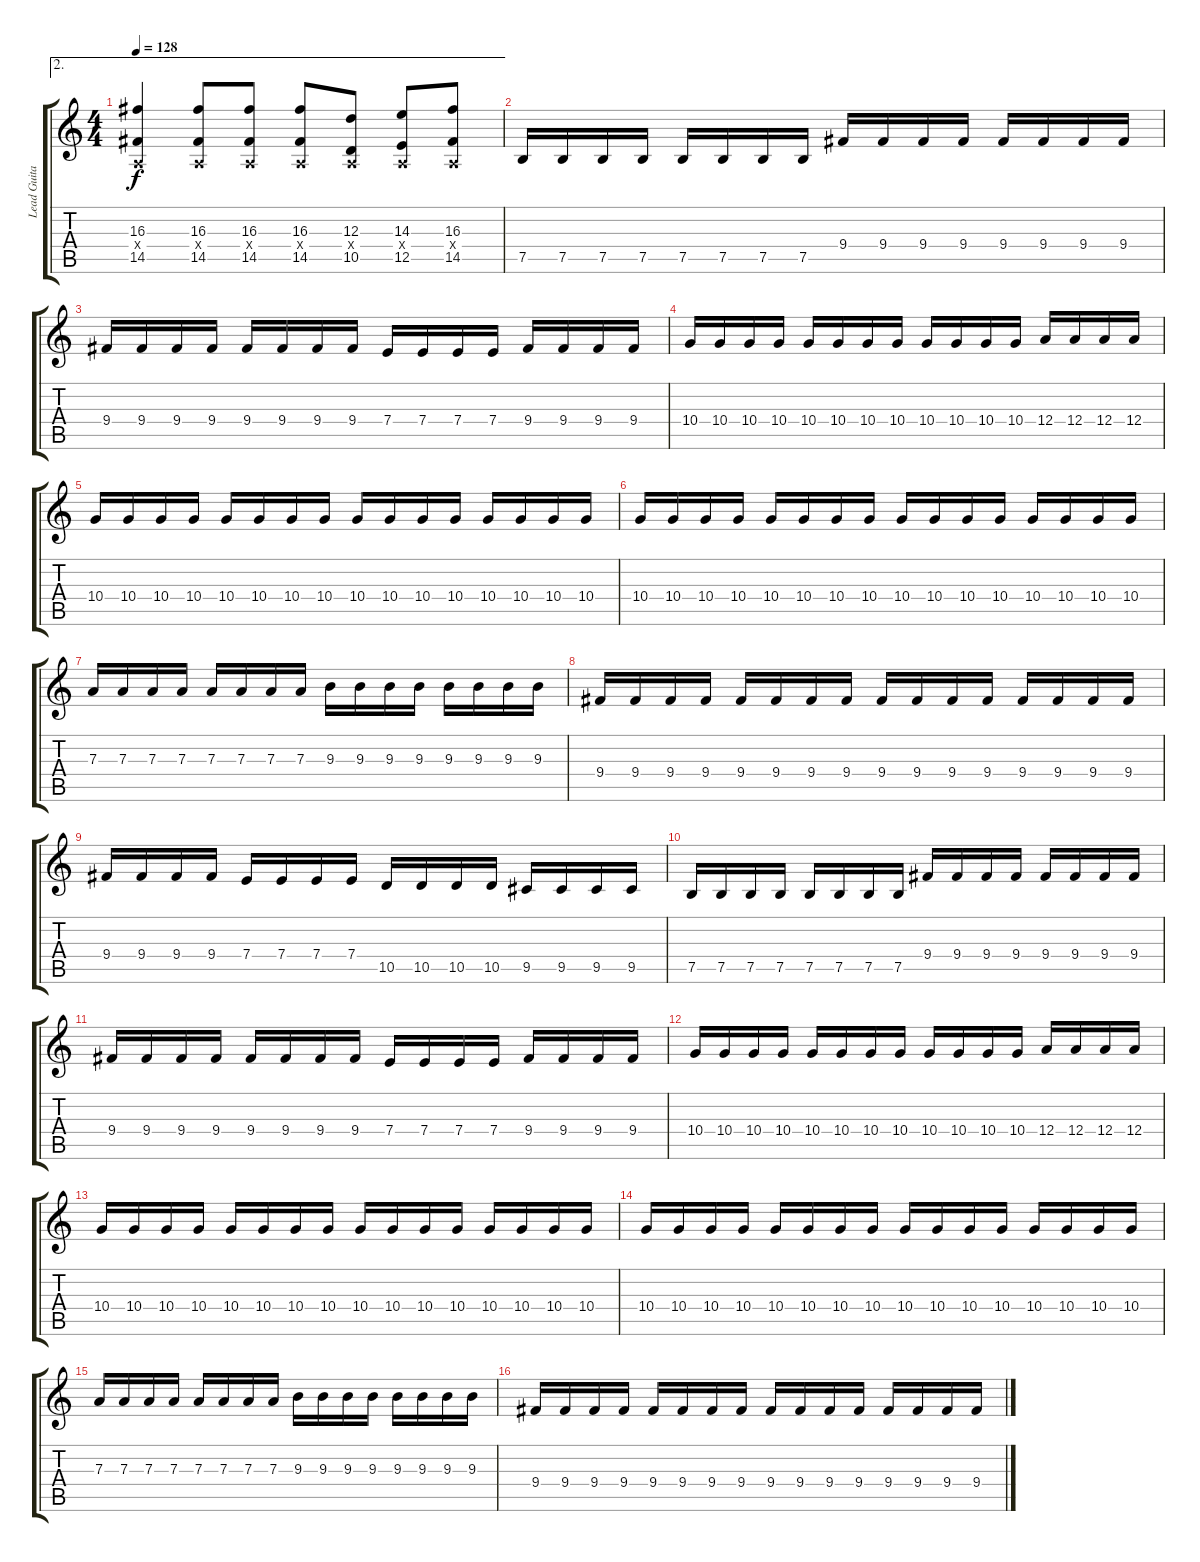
\track ("Lead Guitar" "Lead Guita") {instrument distortionguitar}
\staff {score tabs}
\tuning (B3 Gb3 D3 A2 E2 B1) {hide}
\ae 2
\ts (4 4)
\tempo 128
\clef g2
\ks c
(16.3 0.4{x} 14.5).4{dy f} (16.3 0.4{x} 14.5).8 (16.3 0.4{x} 14.5).8 (16.3 0.4{x} 14.5).8 (12.3 0.4{x} 10.5).8 (14.3 0.4{x} 12.5).8 (16.3 0.4{x} 14.5).8 |
7.5.16 7.5.16 7.5.16 7.5.16 7.5.16 7.5.16 7.5.16 7.5.16 9.4.16 9.4.16 9.4.16 9.4.16 9.4.16 9.4.16 9.4.16 9.4.16 |
9.4.16 9.4.16 9.4.16 9.4.16 9.4.16 9.4.16 9.4.16 9.4.16 7.4.16 7.4.16 7.4.16 7.4.16 9.4.16 9.4.16 9.4.16 9.4.16 |
10.4.16 10.4.16 10.4.16 10.4.16 10.4.16 10.4.16 10.4.16 10.4.16 10.4.16 10.4.16 10.4.16 10.4.16 12.4.16 12.4.16 12.4.16 12.4.16 |
10.4.16 10.4.16 10.4.16 10.4.16 10.4.16 10.4.16 10.4.16 10.4.16 10.4.16 10.4.16 10.4.16 10.4.16 10.4.16 10.4.16 10.4.16 10.4.16 |
10.4.16 10.4.16 10.4.16 10.4.16 10.4.16 10.4.16 10.4.16 10.4.16 10.4.16 10.4.16 10.4.16 10.4.16 10.4.16 10.4.16 10.4.16 10.4.16 |
7.3.16 7.3.16 7.3.16 7.3.16 7.3.16 7.3.16 7.3.16 7.3.16 9.3.16 9.3.16 9.3.16 9.3.16 9.3.16 9.3.16 9.3.16 9.3.16 |
9.4.16 9.4.16 9.4.16 9.4.16 9.4.16 9.4.16 9.4.16 9.4.16 9.4.16 9.4.16 9.4.16 9.4.16 9.4.16 9.4.16 9.4.16 9.4.16 |
9.4.16 9.4.16 9.4.16 9.4.16 7.4.16 7.4.16 7.4.16 7.4.16 10.5.16 10.5.16 10.5.16 10.5.16 9.5.16 9.5.16 9.5.16 9.5.16 |
7.5.16 7.5.16 7.5.16 7.5.16 7.5.16 7.5.16 7.5.16 7.5.16 9.4.16 9.4.16 9.4.16 9.4.16 9.4.16 9.4.16 9.4.16 9.4.16 |
9.4.16 9.4.16 9.4.16 9.4.16 9.4.16 9.4.16 9.4.16 9.4.16 7.4.16 7.4.16 7.4.16 7.4.16 9.4.16 9.4.16 9.4.16 9.4.16 |
10.4.16 10.4.16 10.4.16 10.4.16 10.4.16 10.4.16 10.4.16 10.4.16 10.4.16 10.4.16 10.4.16 10.4.16 12.4.16 12.4.16 12.4.16 12.4.16 |
10.4.16 10.4.16 10.4.16 10.4.16 10.4.16 10.4.16 10.4.16 10.4.16 10.4.16 10.4.16 10.4.16 10.4.16 10.4.16 10.4.16 10.4.16 10.4.16 |
10.4.16 10.4.16 10.4.16 10.4.16 10.4.16 10.4.16 10.4.16 10.4.16 10.4.16 10.4.16 10.4.16 10.4.16 10.4.16 10.4.16 10.4.16 10.4.16 |
7.3.16 7.3.16 7.3.16 7.3.16 7.3.16 7.3.16 7.3.16 7.3.16 9.3.16 9.3.16 9.3.16 9.3.16 9.3.16 9.3.16 9.3.16 9.3.16 |
9.4.16 9.4.16 9.4.16 9.4.16 9.4.16 9.4.16 9.4.16 9.4.16 9.4.16 9.4.16 9.4.16 9.4.16 9.4.16 9.4.16 9.4.16 9.4.16
